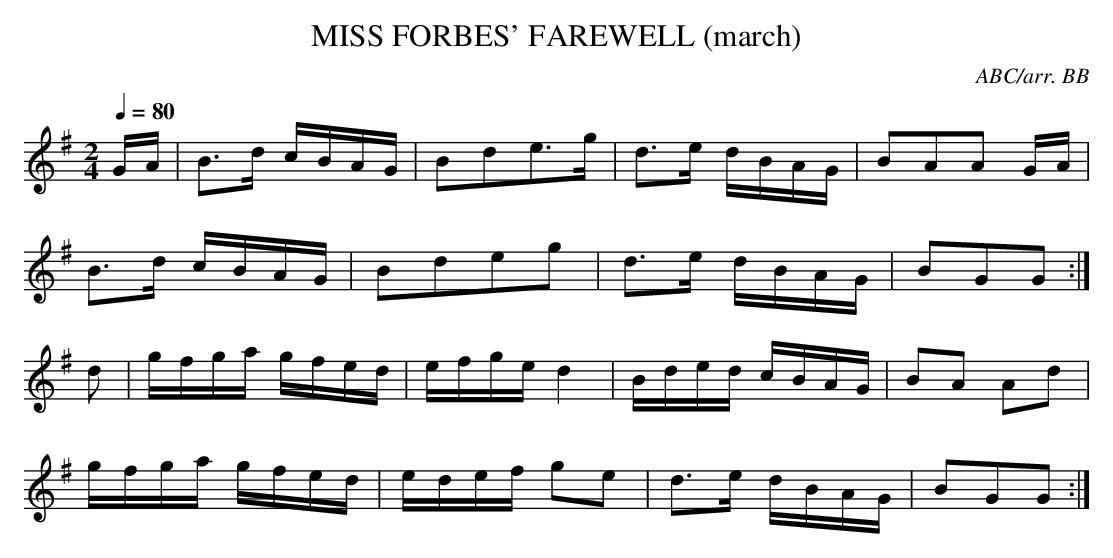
X:1
T:MISS FORBES' FAREWELL (march)
C:ABC/arr. BB
Y:"Scotch"
Q:1/4=80
M:2/4
L:1/8
K:G
G/A/|B>d c/B/A/G/|Bde>g|d>e d/B/A/G/|BAA G/A/|
B>d c/B/A/G/|Bdeg| d>e d/B/A/G/|BGG :|
L:1/16
d2|gfga gfed|efge d4|Bded cBAG|B2A2 A2d2|
gfga gfed|edef g2e2|d3e dBAG|B2G2G2 :|
